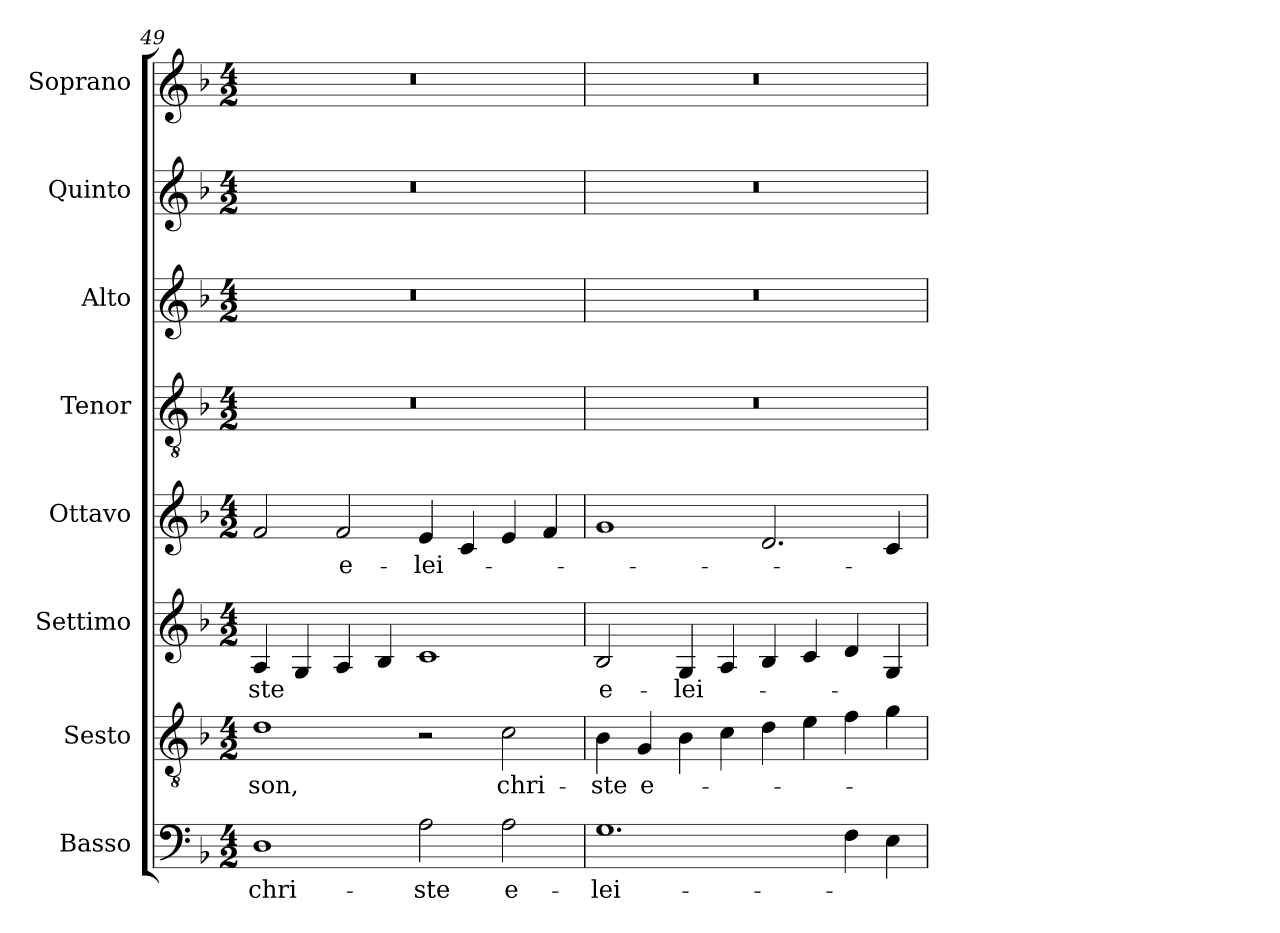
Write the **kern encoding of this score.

**kern	**text	**kern	**text	**kern	**text	**kern	**text	**kern	**kern	**kern	**kern
*part8	*part8	*part7	*part7	*part6	*part6	*part5	*part5	*part4	*part3	*part2	*part1
*staff8	*staff8	*staff7	*staff7	*staff6	*staff6	*staff5	*staff5	*staff4	*staff3	*staff2	*staff1
*I"Basso	*	*I"Sesto	*	*I"Settimo	*	*I"Ottavo	*	*I"Tenor	*I"Alto	*I"Quinto	*I"Soprano
*I'B.	*	*I'Ss.	*	*I'St.	*	*I'Ot.	*	*I'T.	*I'A.	*I'Q.	*I'S.
*clefF4	*	*clefGv2	*	*clefG2	*	*clefG2	*	*clefGv2	*clefG2	*clefG2	*clefG2
*	*	*ITrd7c12	*	*	*	*	*	*ITrd7c12	*	*	*
*k[b-]	*	*k[b-]	*	*k[b-]	*	*k[b-]	*	*k[b-]	*k[b-]	*k[b-]	*k[b-]
*F:	*	*F:	*	*F:	*	*F:	*	*F:	*F:	*F:	*F:
*M4/2	*	*M4/2	*	*M4/2	*	*M4/2	*	*M4/2	*M4/2	*M4/2	*M4/2
=49	=49	=49	=49	=49	=49	=49	=49	=49	=49	=49	=49
!	!LO:LY:b:color=#000000	!	!	!	!	!	!	!	!	!	!
!	!	!	!LO:LY:b:color=#000000	!	!	!	!	!	!	!	!
!	!	!	!	!	!LO:LY:b:color=#000000	!	!	!LO:N:vis=1	!LO:N:vis=1	!LO:N:vis=1	!LO:N:vis=1
1Di	chri-	1Di	-son,	4Ai/	-ste	2fi/	.	0r	0r	0r	0r
.	.	.	.	4Gi/	.	.	.	.	.	.	.
!	!	!	!	!	!	!	!LO:LY:b:color=#000000	!	!	!	!
.	.	.	.	4Ai/	.	2fi/	e-	.	.	.	.
.	.	.	.	4B-i/	.	.	.	.	.	.	.
!	!LO:LY:b:color=#000000	!	!	!	!	!	!	!	!	!	!
!	!	!	!	!	!	!	!LO:LY:b:color=#000000	!	!	!	!
2Ai\	-ste	2r	.	1ci	.	4ei/	-lei-	.	.	.	.
.	.	.	.	.	.	4ci/	.	.	.	.	.
!	!LO:LY:b:color=#000000	!	!	!	!	!	!	!	!	!	!
!	!	!	!LO:LY:b:color=#000000	!	!	!	!	!	!	!	!
2Ai\	e-	2Ci\	chri-	.	.	4ei/	.	.	.	.	.
.	.	.	.	.	.	4fi/	.	.	.	.	.
=50	=50	=50	=50	=50	=50	=50	=50	=50	=50	=50	=50
!	!LO:LY:b:color=#000000	!	!	!	!	!	!	!	!	!	!
!	!	!	!LO:LY:b:color=#000000	!	!	!	!	!	!	!	!
!	!	!	!	!	!LO:LY:b:color=#000000	!	!	!LO:N:vis=1	!LO:N:vis=1	!LO:N:vis=1	!LO:N:vis=1
1.Gi	-lei-	4BB-i\	-ste	2B-i/	e-	1gi	.	0r	0r	0r	0r
!	!	!	!LO:LY:b:color=#000000	!	!	!	!	!	!	!	!
.	.	4GGi/	e-	.	.	.	.	.	.	.	.
!	!	!	!	!	!LO:LY:b:color=#000000	!	!	!	!	!	!
.	.	4BB-i\	.	4Gi/	-lei-	.	.	.	.	.	.
.	.	4Ci\	.	4Ai/	.	.	.	.	.	.	.
.	.	4Di\	.	4B-i/	.	2.di/	.	.	.	.	.
.	.	4Ei\	.	4ci/	.	.	.	.	.	.	.
4Fi\	.	4Fi\	.	4di/	.	.	.	.	.	.	.
4Ei\	.	4Gi\	.	4Gi/	.	4ci/	.	.	.	.	.
=	=	=	=	=	=	=	=	=	=	=	=
*-	*-	*-	*-	*-	*-	*-	*-	*-	*-	*-	*-
